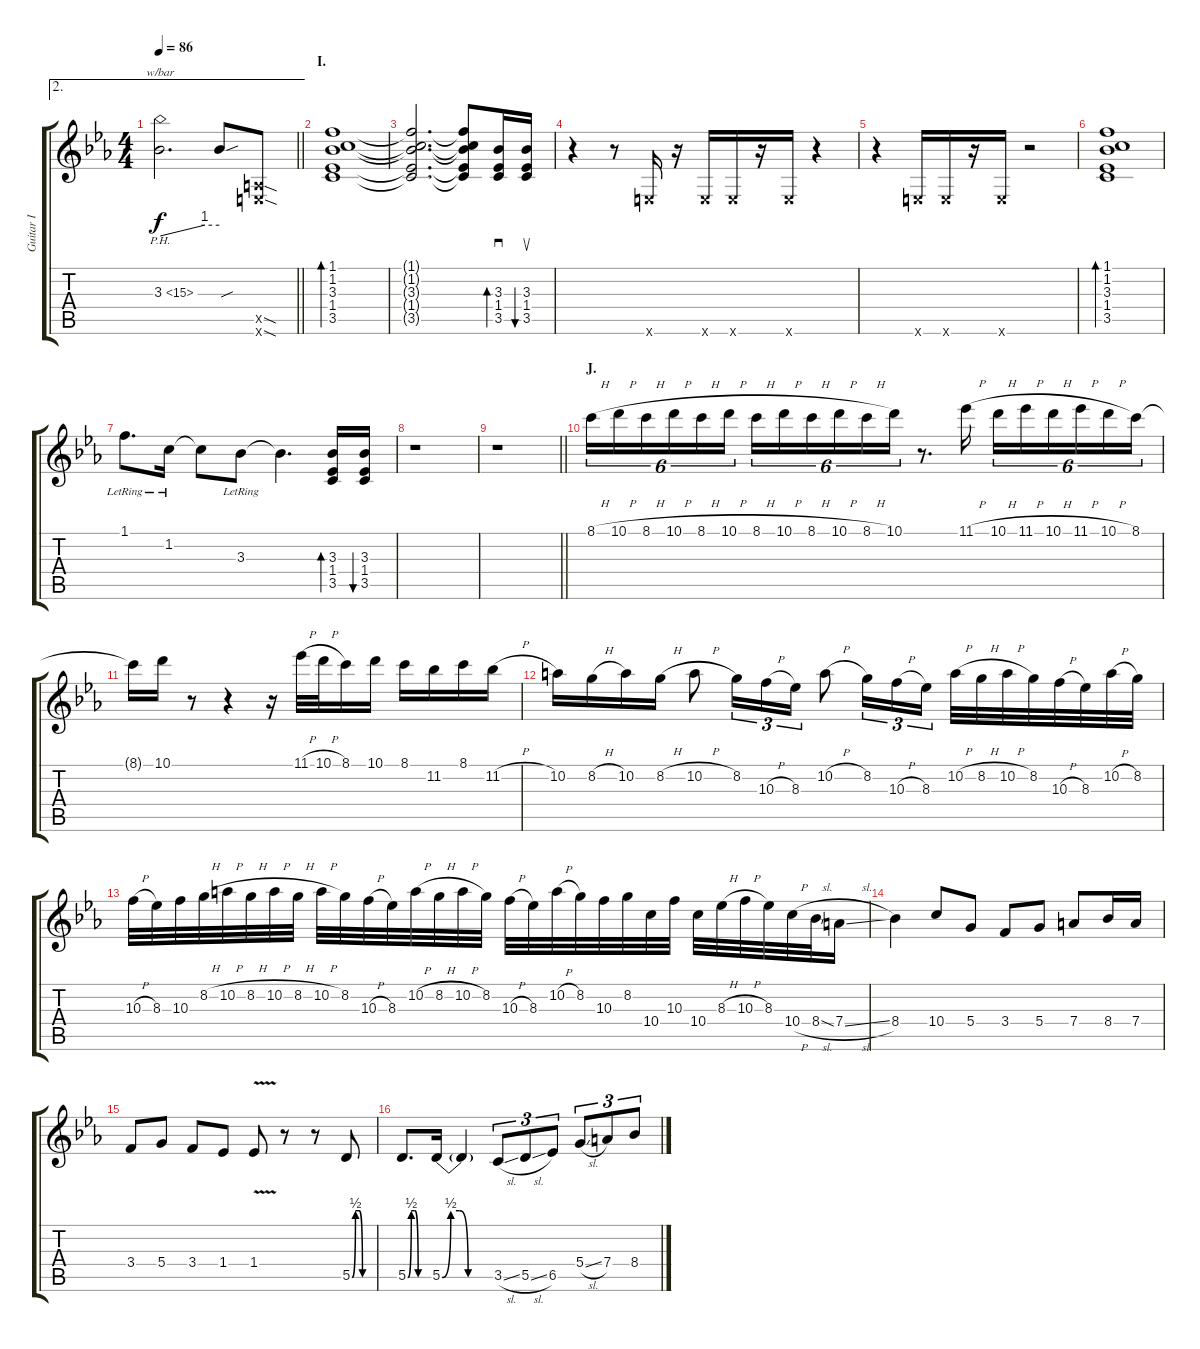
\track ("Guitar I" "Guitar I") {instrument distortionguitar}
\staff {score tabs}
\tuning (E4 B3 G3 D3 A2 E2) {hide}
\ae 2
\ts (4 4)
\tempo 86
\clef g2
\barLineRight lightlight
\ks eb
3.3{ph 12}.2{d tbe (custom default 0 0 45 4 60 4) dy f} 3.3{sou t}.8 (0.5{sod x} 0.6{sod x}).8 |
\section ("" "I.")
(1.1 1.2 3.3 1.4 3.5).1{bd 60} |
(1.1{t} 1.2{t} 3.3{t} 1.4{t} 3.5{t}).2{d} (1.1{t} 1.2{t} 3.3{t} 1.4{t} 3.5{t}).8 (3.3 1.4 3.5).16{sd bd 60} (3.3 1.4 3.5).16{su bu 60} |
r.4 r.8 0.6{x}.16 r.16 0.6{x}.16 0.6{x}.16 r.16 0.6{x}.16 r.4 |
r.4 0.6{x}.16 0.6{x}.16 r.16 0.6{x}.16 r.2 |
(1.1 1.2 3.3 1.4 3.5).1{bd 60} |
1.1{lr}.8{d} 1.2{lr}.16 1.2{t}.8 3.3{lr}.8 3.3{t}.4{d} (3.3 1.4 3.5).16{bd 60} (3.3 1.4 3.5).16{bu 60} |
r.1 |
\barLineRight lightlight
r.1 |
\section ("" "J.")
8.1{h}.16{tu (6 4) volume 0} 10.1{h}.16{tu (6 4)} 8.1{h}.16{tu (6 4)} 10.1{h}.16{tu (6 4)} 8.1{h}.16{tu (6 4)} 10.1{h}.16{tu (6 4)} 8.1{h}.16{tu (6 4)} 10.1{h}.16{tu (6 4)} 8.1{h}.16{tu (6 4)} 10.1{h}.16{tu (6 4)} 8.1{h}.16{tu (6 4)} 10.1.16{tu (6 4)} r.8{d} 11.1{h}.16 10.1{h}.16{tu (6 4)} 11.1{h}.16{tu (6 4)} 10.1{h}.16{tu (6 4)} 11.1{h}.16{tu (6 4)} 10.1{h}.16{tu (6 4)} 8.1.16{tu (6 4)} |
8.1{t}.16 10.1.16 r.8 r.4 r.16 11.1{h}.32 10.1{h}.32 8.1.16 10.1.16 8.1.16 11.2.16 8.1.16 11.2{h}.16 |
10.2.16 8.2{h}.16 10.2.16 8.2{h}.16 10.2{h}.8 8.2.16{tu (3 2)} 10.3{h}.16{tu (3 2)} 8.3.16{tu (3 2)} 10.2{h}.8 8.2.16{tu (3 2)} 10.3{h}.16{tu (3 2)} 8.3.16{tu (3 2)} 10.2{h}.32 8.2{h}.32 10.2{h}.32 8.2.32 10.3{h}.32 8.3.32 10.2{h}.32 8.2.32 |
10.3{h}.32 8.3.32 10.3.32 8.2{h}.32 10.2{h}.32 8.2{h}.32 10.2{h}.32 8.2{h}.32 10.2{h}.32 8.2.32 10.3{h}.32 8.3.32 10.2{h}.32 8.2{h}.32 10.2{h}.32 8.2.32 10.3{h}.32 8.3.32 10.2{h}.32 8.2.32 10.3.32 8.2.32 10.4.32 10.3.32 10.4.32 8.3{h}.32 10.3{h}.32 8.3.32 10.4{h}.32 8.4{sl}.32 7.4{sl}.16 |
8.4.4 10.4.8 5.4.8 3.4.8 5.4.8 7.4.8 8.4.16 7.4.16 |
3.4.8 5.4.8 3.4.8 1.4.8 1.4{v}.8 r.8 r.8 5.5{be (custom 0 0 10 2 20 2 30 0 60 0)}.8 |
5.5{be (custom 0 0 10 2 20 2 30 0 60 0)}.8{d} 5.5{be (custom 0 0 10 2 20 2 30 0 60 0)}.16 5.5{t}.4 3.5{sl}.8{tu (3 2)} 5.5{sl}.8{tu (3 2)} 6.5.8{tu (3 2)} 5.4{sl}.8{tu (3 2)} 7.4.8{tu (3 2)} 8.4{sl}.8{tu (3 2)}
